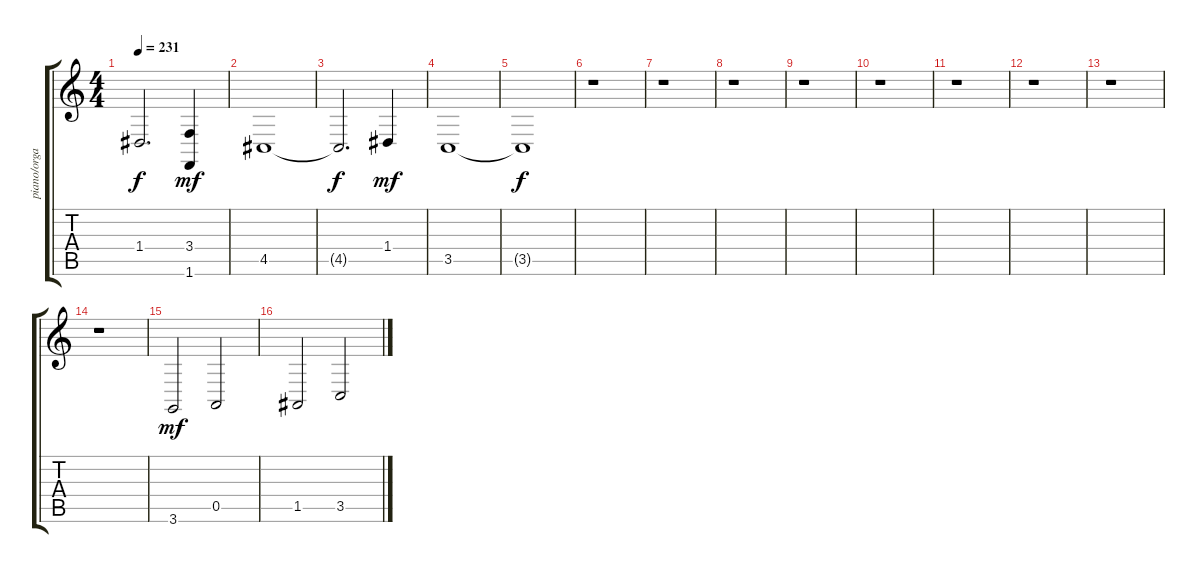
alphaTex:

\track ("piano/organ/synths  " "piano/orga") {instrument brightacousticpiano}
\staff {score tabs}
\tuning (E4 B3 G3 D3 A2 E2) {hide}
\ts (4 4)
\tempo 231
\clef g2
\ks c
1.4{t}.2{d dy f} (3.4 1.6).4{dy mf} |
4.5.1 |
4.5{t}.2{d dy f} 1.4.4{dy mf} |
3.5.1 |
3.5{t}.1{dy f} |
r.1 |
r.1 |
r.1 |
r.1 |
r.1 |
r.1 |
r.1 |
r.1 |
r.1 |
3.6.2{dy mf instrument slapbass2} 0.5.2 |
1.5.2 3.5.2
